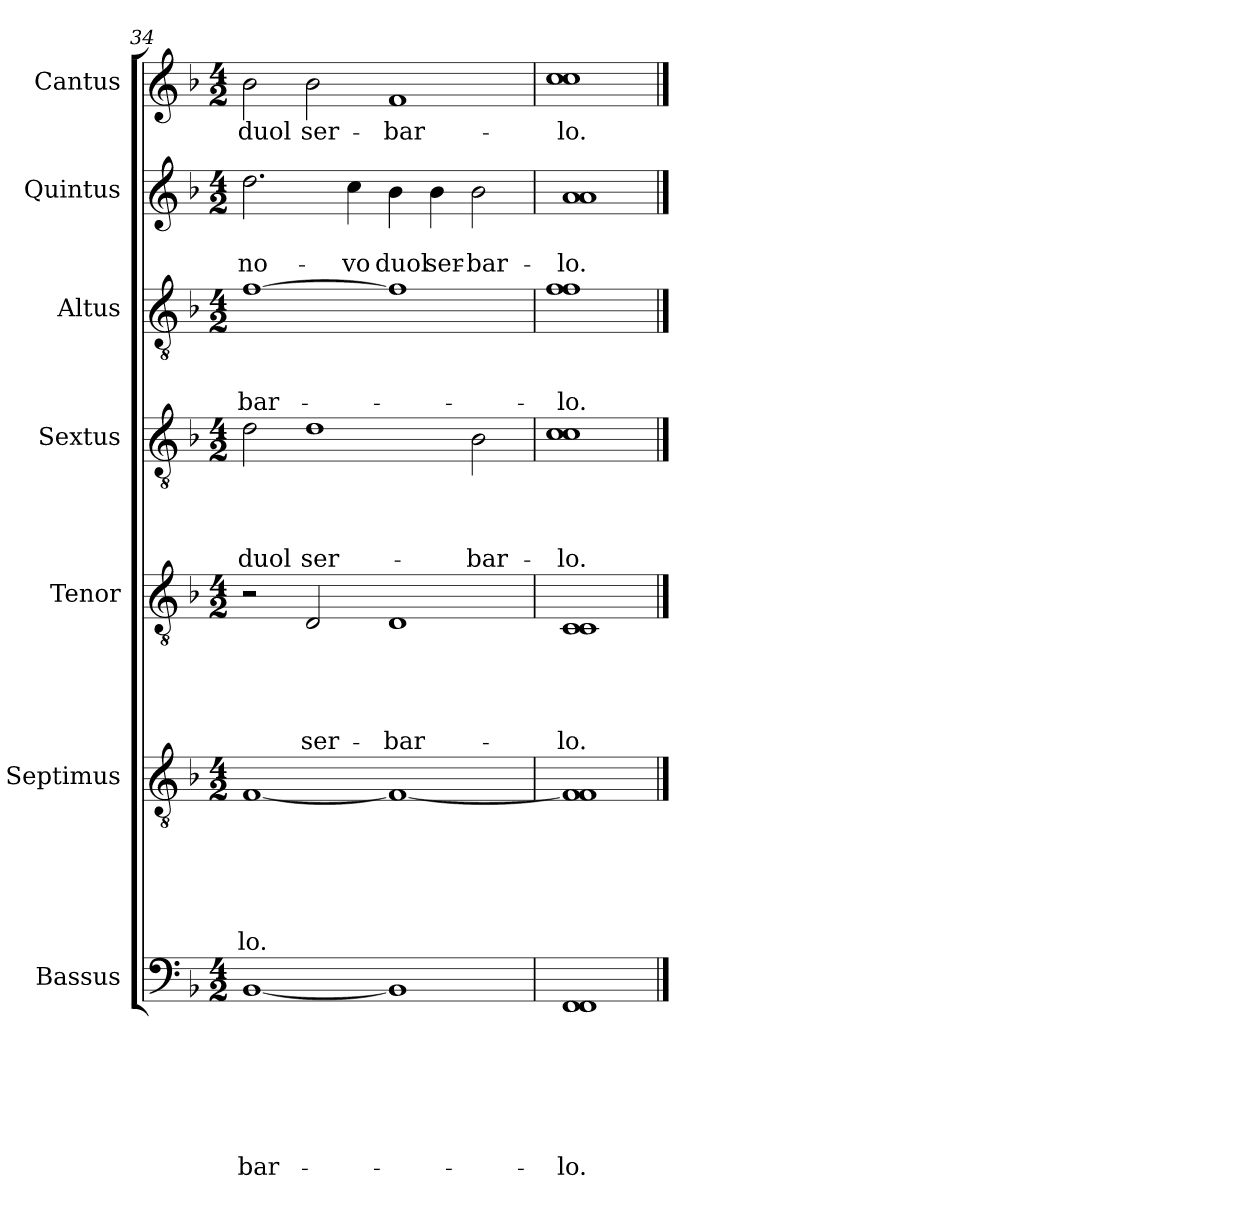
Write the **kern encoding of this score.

**kern	**text	**text	**text	**text	**text	**text	**text	**kern	**text	**text	**text	**text	**text	**text	**kern	**text	**text	**text	**text	**text	**kern	**text	**text	**text	**text	**kern	**text	**text	**text	**kern	**text	**text	**kern	**text
*part7	*part7	*part7	*part7	*part7	*part7	*part7	*part7	*part6	*part6	*part6	*part6	*part6	*part6	*part6	*part5	*part5	*part5	*part5	*part5	*part5	*part4	*part4	*part4	*part4	*part4	*part3	*part3	*part3	*part3	*part2	*part2	*part2	*part1	*part1
*staff7	*staff7	*staff7	*staff7	*staff7	*staff7	*staff7	*staff7	*staff6	*staff6	*staff6	*staff6	*staff6	*staff6	*staff6	*staff5	*staff5	*staff5	*staff5	*staff5	*staff5	*staff4	*staff4	*staff4	*staff4	*staff4	*staff3	*staff3	*staff3	*staff3	*staff2	*staff2	*staff2	*staff1	*staff1
*I"Bassus	*	*	*	*	*	*	*	*I"Septimus	*	*	*	*	*	*	*I"Tenor	*	*	*	*	*	*I"Sextus	*	*	*	*	*I"Altus	*	*	*	*I"Quintus	*	*	*I"Cantus	*
*clefF4	*	*	*	*	*	*	*	*clefGv2	*	*	*	*	*	*	*clefGv2	*	*	*	*	*	*clefGv2	*	*	*	*	*clefGv2	*	*	*	*clefG2	*	*	*clefG2	*
*k[b-]	*	*	*	*	*	*	*	*k[b-]	*	*	*	*	*	*	*k[b-]	*	*	*	*	*	*k[b-]	*	*	*	*	*k[b-]	*	*	*	*k[b-]	*	*	*k[b-]	*
*F:	*	*	*	*	*	*	*	*F:	*	*	*	*	*	*	*F:	*	*	*	*	*	*F:	*	*	*	*	*F:	*	*	*	*F:	*	*	*F:	*
*M4/2	*	*	*	*	*	*	*	*M4/2	*	*	*	*	*	*	*M4/2	*	*	*	*	*	*M4/2	*	*	*	*	*M4/2	*	*	*	*M4/2	*	*	*M4/2	*
=34	=34	=34	=34	=34	=34	=34	=34	=34	=34	=34	=34	=34	=34	=34	=34	=34	=34	=34	=34	=34	=34	=34	=34	=34	=34	=34	=34	=34	=34	=34	=34	=34	=34	=34
!	!	!	!	!	!	!	!LO:LY:b	!	!	!	!	!	!	!LO:LY:b	!	!	!	!	!	!	!	!	!	!	!LO:LY:b	!	!	!	!LO:LY:b	!	!	!LO:LY:b	!	!LO:LY:b
[<1BB-	.	.	.	.	.	.	-bar-	[<1F	.	.	.	.	.	-lo.	2r	.	.	.	.	.	2d\	.	.	.	duol	[<1f	.	.	-bar-	2.dd\	.	no-	2b-\	duol
!	!	!	!	!	!	!	!	!	!	!	!	!	!	!	!	!	!	!	!	!LO:LY:b	!	!	!	!	!LO:LY:b	!	!	!	!	!	!	!	!	!LO:LY:b
.	.	.	.	.	.	.	.	.	.	.	.	.	.	.	2D/	.	.	.	.	ser-	1d	.	.	.	ser-	.	.	.	.	.	.	.	2b-\	ser-
!	!	!	!	!	!	!	!	!	!	!	!	!	!	!	!	!	!	!	!	!	!	!	!	!	!	!	!	!	!	!	!	!LO:LY:b	!	!
.	.	.	.	.	.	.	.	.	.	.	.	.	.	.	.	.	.	.	.	.	.	.	.	.	.	.	.	.	.	4cc\	.	-vo	.	.
!	!	!	!	!	!	!	!	!	!	!	!	!	!	!	!	!	!	!	!	!LO:LY:b	!	!	!	!	!	!	!	!	!	!	!	!LO:LY:b	!	!LO:LY:b
1BB-]	.	.	.	.	.	.	.	1F_	.	.	.	.	.	.	1D	.	.	.	.	-bar-	.	.	.	.	.	1f]	.	.	.	4b-\	.	duol	1f	-bar-
!	!	!	!	!	!	!	!	!	!	!	!	!	!	!	!	!	!	!	!	!	!	!	!	!	!	!	!	!	!	!	!	!LO:LY:b	!	!
.	.	.	.	.	.	.	.	.	.	.	.	.	.	.	.	.	.	.	.	.	.	.	.	.	.	.	.	.	.	4b-\	.	ser-	.	.
!	!	!	!	!	!	!	!	!	!	!	!	!	!	!	!	!	!	!	!	!	!	!	!	!	!LO:LY:b	!	!	!	!	!	!	!LO:LY:b	!	!
.	.	.	.	.	.	.	.	.	.	.	.	.	.	.	.	.	.	.	.	.	2B-\	.	.	.	-bar-	.	.	.	.	2b-\	.	-bar-	.	.
=35	=35	=35	=35	=35	=35	=35	=35	=35	=35	=35	=35	=35	=35	=35	=35	=35	=35	=35	=35	=35	=35	=35	=35	=35	=35	=35	=35	=35	=35	=35	=35	=35	=35	=35
!	!	!	!	!	!	!	!LO:LY:b	!	!	!	!	!	!	!	!	!	!	!	!	!LO:LY:b	!	!	!	!	!LO:LY:b	!	!	!	!LO:LY:b	!	!	!LO:LY:b	!	!LO:LY:b
1FF 1FF	.	.	.	.	.	.	-lo.	(<1F] 1F	.	.	.	.	.	.	1C 1C	.	.	.	.	-lo.	1c 1c	.	.	.	-lo.	1f 1f	.	.	-lo.	1a 1a	.	-lo.	1cc 1cc	-lo.
==	==	==	==	==	==	==	==	==	==	==	==	==	==	==	==	==	==	==	==	==	==	==	==	==	==	==	==	==	==	==	==	==	==	==
*-	*-	*-	*-	*-	*-	*-	*-	*-	*-	*-	*-	*-	*-	*-	*-	*-	*-	*-	*-	*-	*-	*-	*-	*-	*-	*-	*-	*-	*-	*-	*-	*-	*-	*-
